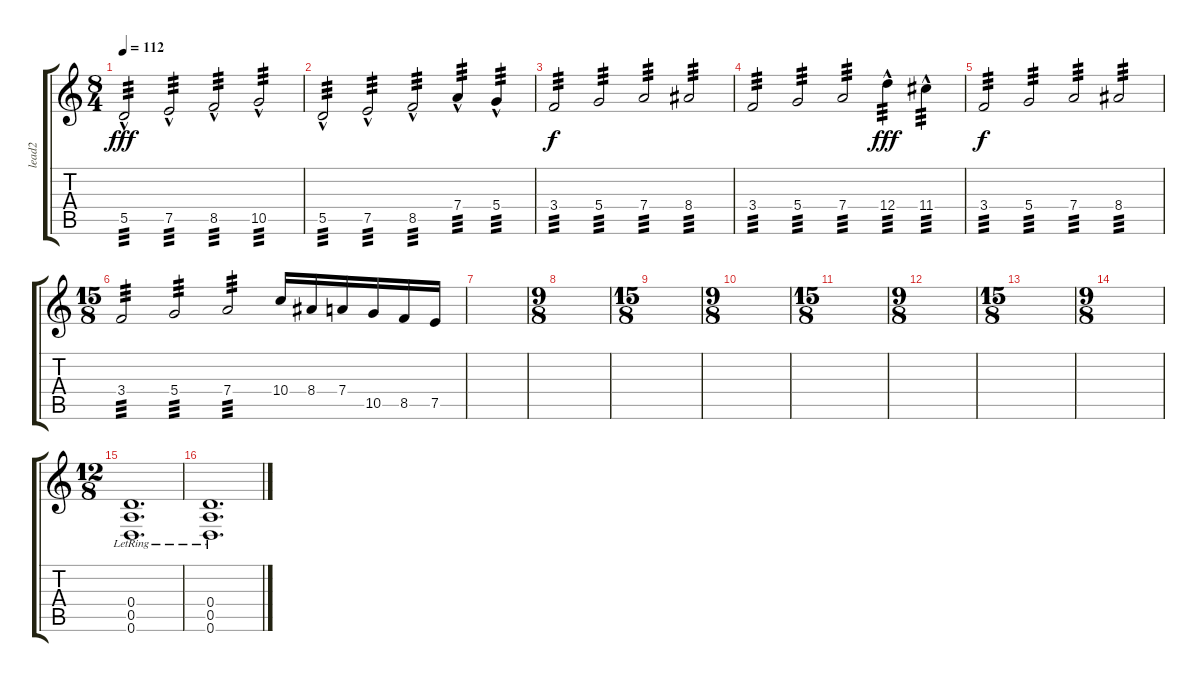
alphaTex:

\track ("lead2" "lead2") {instrument overdrivenguitar}
\staff {score tabs}
\tuning (E4 B3 G3 D3 A2 D2) {hide}
\ts (8 4)
\tempo 112
\clef g2
\ks c
5.5{hac}.2{tp 3 dy fff} 7.5{hac}.2{tp 3} 8.5{hac}.2{tp 3} 10.5{hac}.2{tp 3} |
5.5{hac}.2{tp 3} 7.5{hac}.2{tp 3} 8.5{hac}.2{tp 3} 7.4{hac}.4{tp 3} 5.4{hac}.4{tp 3} |
3.4.2{tp 3 dy f} 5.4.2{tp 3} 7.4.2{tp 3} 8.4.2{tp 3} |
3.4.2{tp 3} 5.4.2{tp 3} 7.4.2{tp 3} 12.4{hac}.4{tp 3 dy fff} 11.4{hac}.4{tp 3} |
3.4.2{tp 3 dy f} 5.4.2{tp 3} 7.4.2{tp 3} 8.4.2{tp 3} |
\ts (15 8)
3.4.2{tp 3} 5.4.2{tp 3} 7.4.2{tp 3} 10.4.16 8.4.16 7.4.16 10.5.16 8.5.16 7.5.16 |
|
\ts (9 8)
|
\ts (15 8)
|
\ts (9 8)
|
\ts (15 8)
|
\ts (9 8)
|
\ts (15 8)
|
\ts (9 8)
|
\ts (12 8)
(0.4{lr} 0.5{lr} 0.6{lr}).1{d} |
(0.4{lr} 0.5{lr} 0.6{lr}).1{d}
